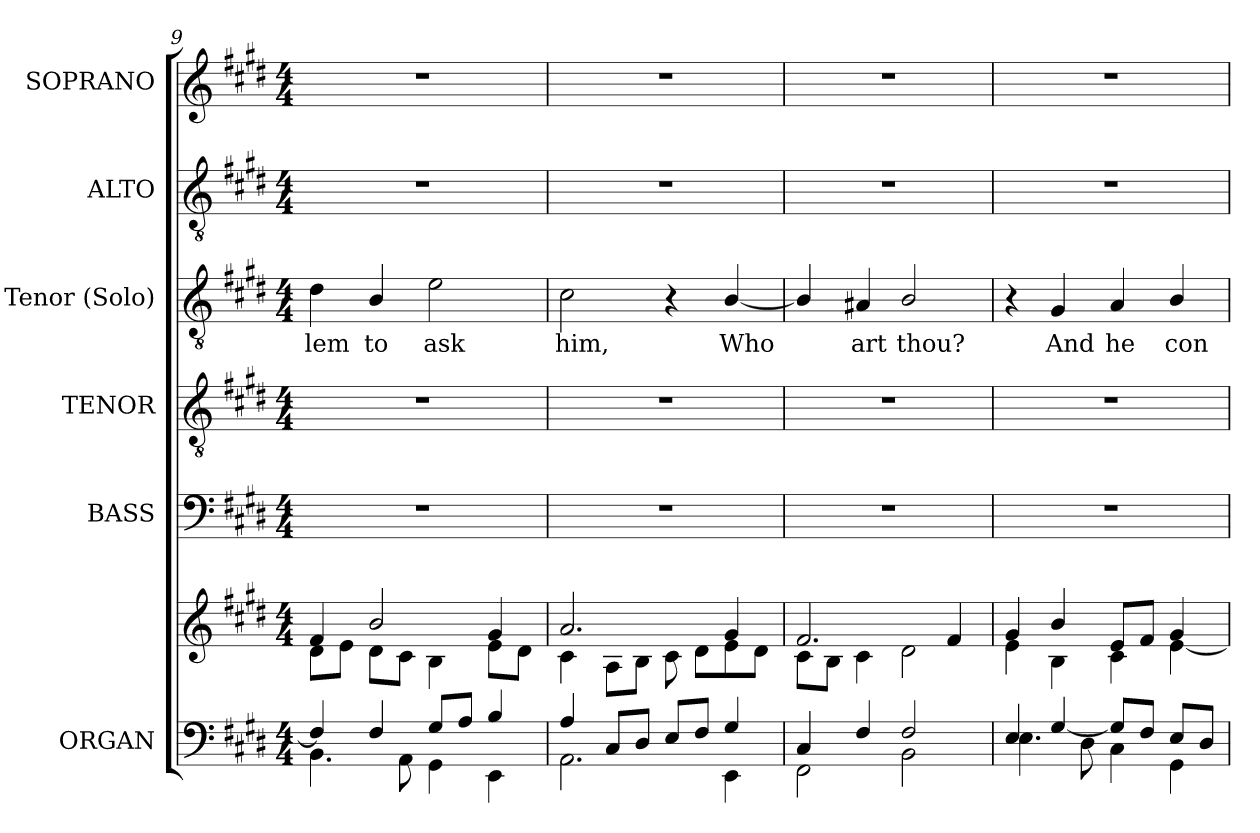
**kern	**kern	**kern	**kern	**kern	**text	**kern	**kern
*part6	*part6	*part5	*part4	*part3	*part3	*part2	*part1
*staff7	*staff6	*staff5	*staff4	*staff3	*staff3	*staff2	*staff1
*I"ORGAN	*	*I"BASS	*I"TENOR	*I"Tenor (Solo)	*	*I"ALTO	*I"SOPRANO
*I'Org.	*	*I'B.	*	*I'T.	*	*I'T.	*I'A.
!!LO:LB:g=z
*clefF4	*clefG2	*clefF4	*clefGv2	*clefGv2	*	*clefGv2	*clefG2
*	*	*	*ITrd7c12	*	*	*	*
*k[f#c#g#d#]	*k[f#c#g#d#]	*k[f#c#g#d#]	*k[f#c#g#d#]	*k[f#c#g#d#]	*	*k[f#c#g#d#]	*k[f#c#g#d#]
*E:	*E:	*E:	*E:	*E:	*	*E:	*E:
*M4/4	*M4/4	*M4/4	*M4/4	*M4/4	*	*M4/4	*M4/4
=9	=9	=9	=9	=9	=9	=9	=9
*^	*^	*	*	*	*	*	*
*	*^	*	*	*	*	*	*	*	*
!	!	!	!	!	!	!	!	!LO:LY:b:color=#000000	!	!
1ryy	4F#i/]	4.BBi\	4f#i/	8d#i\L	1r	1r	4d#i\	-lem	1r	1r
.	.	.	.	8ei\J	.	.	.	.	.	.
!	!	!	!	!	!	!	!	!LO:LY:b:color=#000000	!	!
.	4F#i/	.	2bi/	8d#i\L	.	.	4Bi/	to	.	.
.	.	8AAi\	.	8c#i\J	.	.	.	.	.	.
!	!	!	!	!	!	!	!	!LO:LY:b:color=#000000	!	!
.	8G#i/L	4GG#i\	.	4Bi\	.	.	2ei\	ask	.	.
.	8Ai/J	.	.	.	.	.	.	.	.	.
.	4Bi/	4EEi\	4g#i/	8ei\L	.	.	.	.	.	.
.	.	.	.	8d#i\J	.	.	.	.	.	.
=10	=10	=10	=10	=10	=10	=10	=10	=10	=10	=10
!	!	!	!	!	!	!	!	!LO:LY:b:color=#000000	!	!
1ryy	4Ai/	2.AAi\	2.ai/	4c#i\	1r	1r	2c#i\	him,	1r	1r
.	8C#i/L	.	.	8Ai\L	.	.	.	.	.	.
.	8D#i/J	.	.	8Bi\J	.	.	.	.	.	.
.	8Ei/L	.	.	8c#i\	.	.	4r	.	.	.
.	8F#i/J	.	.	8d#i\L	.	.	.	.	.	.
!	!	!	!	!	!	!	!	!LO:LY:b:color=#000000	!	!
.	4G#i/	4EEi\	4g#i/	8ei\	.	.	[<4Bi/	Who	.	.
.	.	.	.	8d#i\J	.	.	.	.	.	.
=11	=11	=11	=11	=11	=11	=11	=11	=11	=11	=11
1ryy	4C#i/	2FF#i\	2.f#i/	8c#i\L	1r	1r	4Bi/]	.	1r	1r
.	.	.	.	8Bi\J	.	.	.	.	.	.
!	!	!	!	!	!	!	!	!LO:LY:b:color=#000000	!	!
.	4F#i/	.	.	4c#i\	.	.	4A#Xi/	art	.	.
!	!	!	!	!	!	!	!	!LO:LY:b:color=#000000	!	!
.	2F#i/	2BBi\	.	2d#i\	.	.	2Bi/	thou?	.	.
.	.	.	4f#i/	.	.	.	.	.	.	.
=12	=12	=12	=12	=12	=12	=12	=12	=12	=12	=12
1ryy	4Ei/	4.Ei\	4g#i/	4ei\	1r	1r	4r	.	1r	1r
!	!	!	!	!	!	!	!	!LO:LY:b:color=#000000	!	!
.	[>4G#i/	.	4bi/	4Bi\	.	.	4G#i/	And	.	.
.	.	8D#i\	.	.	.	.	.	.	.	.
!	!	!	!	!	!	!	!	!LO:LY:b:color=#000000	!	!
.	8G#i/L]	4C#i\	8ei/L	4c#i\	.	.	4Ai/	he	.	.
.	8F#i/J	.	8f#i/J	.	.	.	.	.	.	.
!	!	!	!	!	!	!	!	!LO:LY:b:color=#000000	!	!
.	8Ei/L	4GG#i\	4g#i/	[<4ei\	.	.	4Bi/	con-	.	.
.	8D#i/J	.	.	.	.	.	.	.	.	.
*v	*v	*v	*	*	*	*	*	*	*	*
*	*v	*v	*	*	*	*	*	*
=	=	=	=	=	=	=	=
*-	*-	*-	*-	*-	*-	*-	*-
